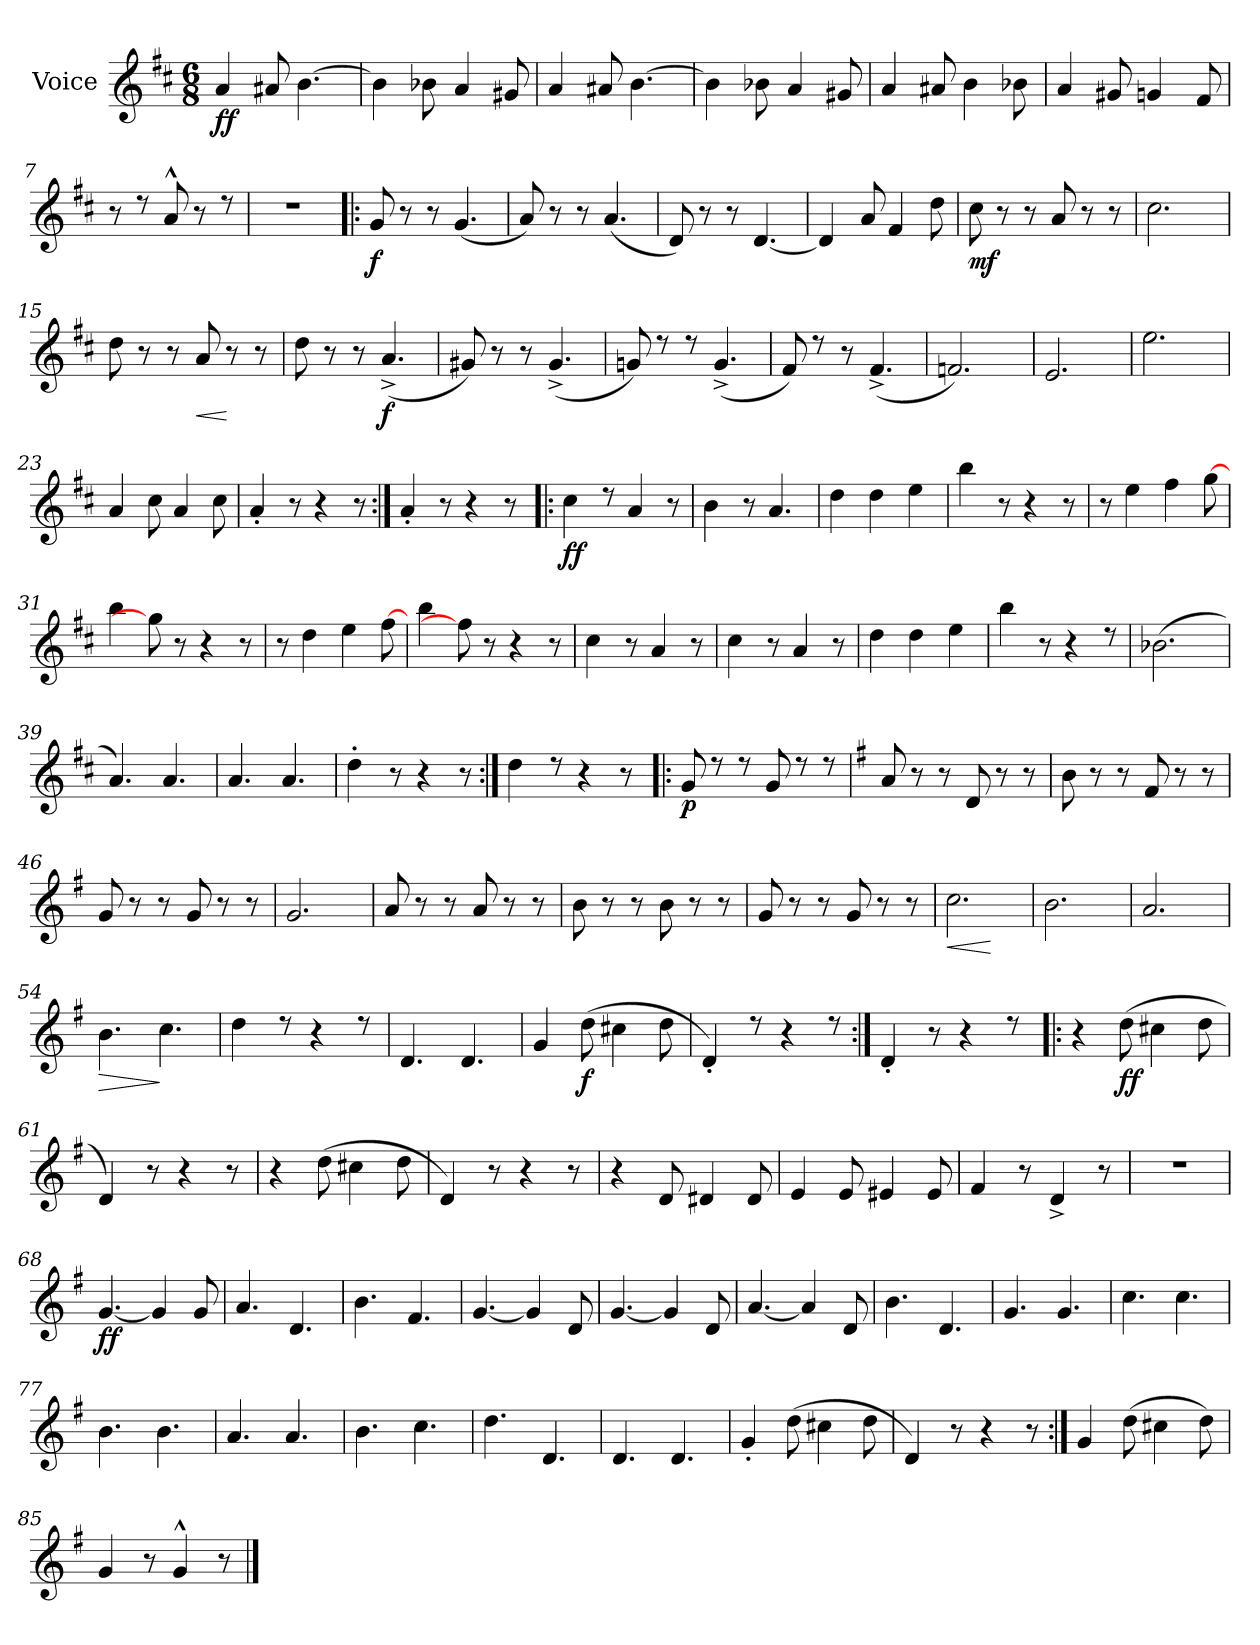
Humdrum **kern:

**kern	**dynam
*part1	*part1
*staff1	*staff1
*I"Voice	*
*I'Voice	*
*clefG2	*
*k[f#c#]	*
*M6/8	*
=1	=1
!	!LO:DY:b
4a/	ff
8a#X/	.
[>4.b\	.
=2	=2
4b\]	.
8b-X\	.
4a/	.
8g#X/	.
=3	=3
4a/	.
8a#X/	.
[>4.b\	.
=4	=4
4b\]	.
8b-X\	.
4a/	.
8g#X/	.
=5	=5
4a/	.
8a#X/	.
4b\	.
8b-X\	.
=6	=6
4a/	.
8g#X/	.
4gn/	.
8f#/	.
=7	=7
8r	.
8rcc	.
8a^^>/	.
8r	.
8rcc	.
=8	=8
2.rdd	.
!!LO:LB:g=z
=9!|:	=9!|:
!	!LO:DY:b
8g/	f
8r	.
8r	.
(<4.g/	.
=10	=10
8a/)	.
8r	.
8r	.
(<4.a/	.
=11	=11
8d/)	.
8r	.
8r	.
[<4.d/	.
=12	=12
4d/]	.
8a/	.
4f#/	.
8dd\	.
=13	=13
!	!LO:DY:b
8cc#\	mf
8r	.
8r	.
8a/	.
8r	.
8r	.
=14	=14
2.cc#\	.
=15	=15
8dd\	.
8r	.
8r	.
!	!LO:HP:b
8a/	<
8r	[
8r	.
=16	=16
8dd\	.
8r	.
8r	.
!	!LO:DY:b
(<4.a^</	f
!!LO:LB:g=z
=17	=17
8g#X/)	.
8r	.
8r	.
(<4.g#^</	.
=18	=18
8gn/)	.
8rcc	.
8rcc	.
(<4.g^</	.
=19	=19
8f#/)	.
8rcc	.
8r	.
(<4.f#^</	.
=20	=20
2.fn/)	.
=21	=21
2.e/	.
=22	=22
2.ee\	.
=23	=23
4a/	.
8cc#\	.
4a/	.
8cc#\	.
=24	=24
4a'>/	.
8r	.
4r	.
8r	.
=25:|!	=25:|!
4a'>/	.
8r	.
4r	.
8r	.
=26!|:	=26!|:
!	!LO:DY:b
4cc#\	ff
8rcc	.
4a/	.
8r	.
!!LO:LB:g=z
=27	=27
4b\	.
8r	.
4.a/	.
=28	=28
4dd\	.
4dd\	.
4ee\	.
=29	=29
4bb\	.
8r	.
4r	.
8r	.
=30	=30
8r	.
4ee\	.
4ff#\	.
[8gg\	.
=31	=31
4bb\	.
8gg\]	.
8r	.
4r	.
8r	.
=32	=32
8r	.
4dd\	.
4ee\	.
[8ff#\	.
=33	=33
4bb\	.
8ff#\]	.
8r	.
4r	.
8r	.
=34	=34
4cc#\	.
8r	.
4a/	.
8r	.
=35	=35
4cc#\	.
8r	.
4a/	.
8r	.
!!LO:LB:g=z
=36	=36
4dd\	.
4dd\	.
4ee\	.
=37	=37
4bb\	.
8r	.
4r	.
8rcc	.
=38	=38
(>2.b-X\	.
=39	=39
4.a/)	.
4.a/	.
=40	=40
4.a/	.
4.a/	.
=41	=41
4dd'>\	.
8r	.
4r	.
8r	.
=42:|!	=42:|!
4dd\	.
8rcc	.
4r	.
8r	.
=43!|:	=43!|:
!	!LO:DY:b
8g/	p
8rcc	.
8rcc	.
8g/	.
8rcc	.
8rcc	.
!!LO:LB:g=z
=44	=44
*k[f#]	*
8a/	.
8r	.
8r	.
8d/	.
8r	.
8r	.
=45	=45
8b\	.
8r	.
8r	.
8f#/	.
8r	.
8r	.
=46	=46
8g/	.
8r	.
8r	.
8g/	.
8r	.
8r	.
=47	=47
2.g/	.
=48	=48
8a/	.
8r	.
8r	.
8a/	.
8r	.
8r	.
=49	=49
8b\	.
8r	.
8r	.
8b\	.
8r	.
8r	.
=50	=50
8g/	.
8r	.
8r	.
8g/	.
8r	.
8r	.
!!LO:LB:g=z
=51	=51
!	!LO:HP:b
2.cc\	<
.	[
=52	=52
2.b\	.
=53	=53
2.a/	.
=54	=54
!	!LO:HP:b
4.b\	>
4.cc\	]
=55	=55
4dd\	.
8rcc	.
4r	.
8rcc	.
=56	=56
4.d/	.
4.d/	.
=57	=57
4g/	.
!	!LO:DY:b
(>8dd\	f
4cc#X\	.
8dd\	.
=58	=58
4d'>/)	.
8rcc	.
4r	.
8rcc	.
=59:|!	=59:|!
4d'>/	.
8r	.
4r	.
8rcc	.
=60!|:	=60!|:
4r	.
!	!LO:DY:b
(>8dd\	ff
4cc#X\	.
8dd\	.
!!LO:LB:g=z
=61	=61
4d/)	.
8r	.
4r	.
8r	.
=62	=62
4r	.
(>8dd\	.
4cc#X\	.
8dd\	.
=63	=63
4d/)	.
8r	.
4r	.
8r	.
=64	=64
4r	.
8d/	.
4d#X/	.
8d#/	.
=65	=65
4e/	.
8e/	.
4e#X/	.
8e#/	.
=66	=66
4f#/	.
8r	.
4d^</	.
8r	.
=67	=67
2.rdd	.
=68	=68
!	!LO:DY:b
[<4.g/	ff
4g/]	.
8g/	.
=69	=69
4.a/	.
4.d/	.
!!LO:LB:g=z
=70	=70
4.b\	.
4.f#/	.
=71	=71
[<4.g/	.
4g/]	.
8d/	.
=72	=72
[<4.g/	.
4g/]	.
8d/	.
=73	=73
[<4.a/	.
4a/]	.
8d/	.
=74	=74
4.b\	.
4.d/	.
=75	=75
4.g/	.
4.g/	.
=76	=76
4.cc\	.
4.cc\	.
=77	=77
4.b\	.
4.b\	.
=78	=78
4.a/	.
4.a/	.
=79	=79
4.b\	.
4.cc\	.
=80	=80
4.dd\	.
4.d/	.
!!LO:LB:g=z
=81	=81
4.d/	.
4.d/	.
=82	=82
4g'>/	.
(>8dd\	.
4cc#X\	.
8dd\	.
=83	=83
4d/)	.
8r	.
4r	.
8r	.
=84:|!	=84:|!
4g/	.
(>8dd\	.
4cc#X\	.
8dd\)	.
=85	=85
4g/	.
8r	.
4g^^>/	.
8r	.
==	==
*-	*-
